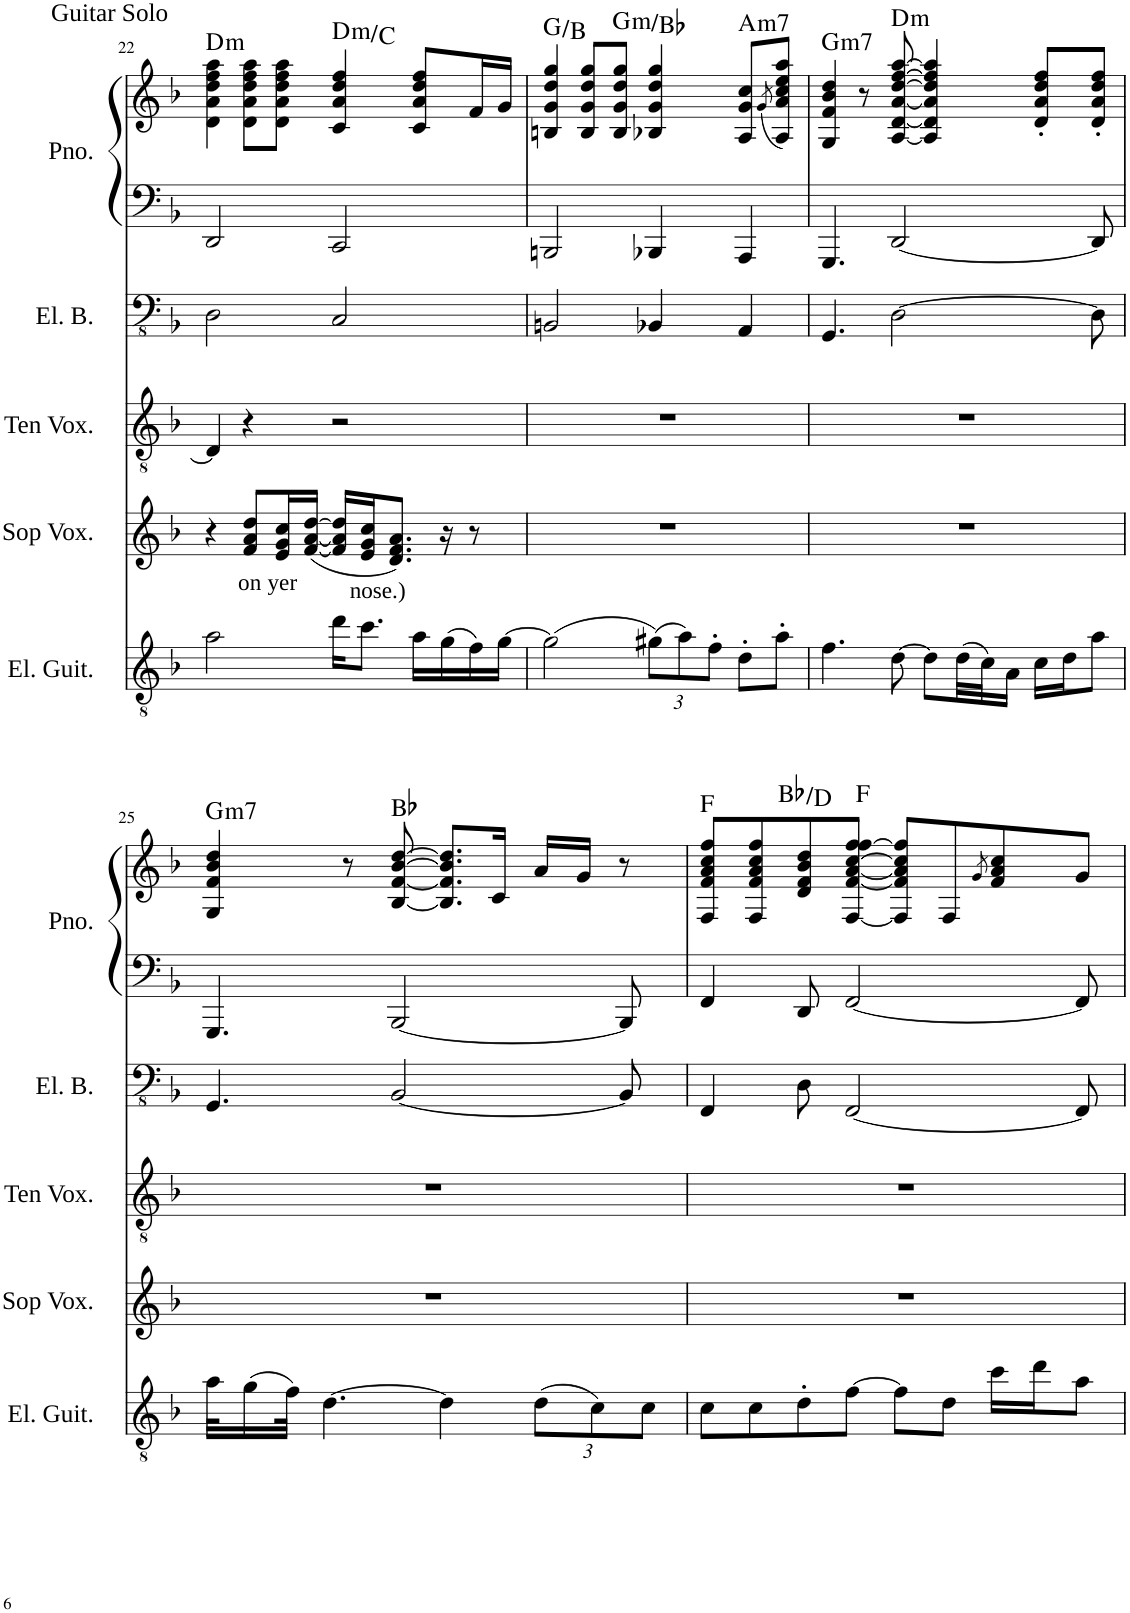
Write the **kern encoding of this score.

**kern	**kern	**text	**kern	**kern	**kern	**kern	**harte
*part5	*part4	*part4	*part3	*part2	*part1	*part1	*part1
*staff6	*staff5	*staff5	*staff4	*staff3	*staff2	*staff1	*
*I"Electric Guitar	*I"Soprano	*	*I"Tenor	*I"Electric Bass	*I"Piano	*	*
*I'El. Guit.	*	*	*	*I'El. B.	*I'Pno.	*	*
!!LO:PB:g=z
*clefGv2	*clefG2	*	*clefGv2	*clefFv4	*clefF4	*clefG2	*
*k[b-]	*k[b-]	*	*k[b-]	*k[b-]	*k[b-]	*k[b-]	*
*M4/4	*M4/4	*	*M4/4	*M4/4	*M4/4	*M4/4	*
=22	=22	=22	=22	=22	=22	=22	=22
!	!	!	!	!	!	!LO:TX:a:t=Guitar Solo	!LO:H:kt=m
2a\	4r	.	4D/]	2DD\	2DD/	4d\ 4a\ 4dd\ 4ff\ 4aa\	D:min
!	!	!LO:LY:b	!	!	!	!	!
.	8f/ 8a/ 8dd/L	on	4r	.	.	8d\ 8a\ 8dd\ 8ff\ 8aa\L	.
!	!	!LO:LY:b	!	!	!	!	!
.	16e/ 16g/ 16cc/L	yer	.	.	.	8d\ 8a\ 8dd\ 8ff\ 8aa\J	.
!	!	!LO:LY:b	!	!	!	!	!
.	([16f/ [16a/ [16dd/JJ	nose.)	.	.	.	.	.
!	!	!	!	!	!	!	!LO:H:kt=m
16dd\KL	16f/] 16a/] 16dd/]LL	.	2r	2CC/	2CC/	4c/ 4a/ 4dd/ 4ff/	D:min/b7
8.cc\J	16e/ 16g/ 16cc/J	.	.	.	.	.	.
.	8.d/ 8.f/ 8.a/J)	.	.	.	.	.	.
16a\LL	.	.	.	.	.	8c/ 8a/ 8dd/ 8ff/L	.
(16g\	16r	.	.	.	.	.	.
16f\)	8r	.	.	.	.	16f/L	.
[16g\JJ	.	.	.	.	.	16g/JJ	.
=23	=23	=23	=23	=23	=23	=23	=23
(2g\]	1r	.	1r	2BBBn/	2BBBn/	4Bn/ 4g/ 4dd/ 4gg/	G:maj/3
.	.	.	.	.	.	8B/ 8g/ 8dd/ 8gg/L	.
!	!	!	!	!	!	!	!LO:H:kt=m
.	.	.	.	.	.	8B/ 8g/ 8dd/ 8gg/J	G:min/b3
*Xbrackettup	*	*	*	*	*	*	*
(12g#X\L)	.	.	.	4BBB-X/	4BBB-X/	4B-X/ 4g/ 4dd/ 4gg/	.
12a\)	.	.	.	.	.	.	.
12f'\J	.	.	.	.	.	.	.
!	!	!	!	!	!	!	!LO:H:kt=m7
8d'\L	.	.	.	4AAA/	4AAA/	8A/ 8g/ 8cc/L	A:min7
.	.	.	.	.	.	(8qg/	.
8a'\J	.	.	.	.	.	8A/ 8a/ 8cc/ 8ee/ 8aa/J)	.
=24	=24	=24	=24	=24	=24	=24	=24
!	!	!	!	!	!	!	!LO:H:kt=m7
4.f\	1r	.	1r	4.GGG/	4.GGG/	4G/ 4f/ 4b-/ 4dd/	G:min7
.	.	.	.	.	.	8r	.
!	!	!	!	!	!	!	!LO:H:kt=m
[8d\	.	.	.	[2DD\	[2DD/	[8A/ [8d/ [8a/ [8dd/ [8ff/ [8aa/	D:min
8d\L]	.	.	.	.	.	4A/] 4d/] 4a/] 4dd/] 4ff/] 4aa/]	.
(32d\LL	.	.	.	.	.	.	.
32c\J)	.	.	.	.	.	.	.
16A\JJ	.	.	.	.	.	.	.
16c\LL	.	.	.	.	.	8d/' 8a/' 8dd/' 8ff/'L	.
16d\J	.	.	.	.	.	.	.
8a\J	.	.	.	8DD\]	8DD/]	8d/' 8a/' 8dd/' 8ff/'J	.
!!LO:LB:g=z
=25	=25	=25	=25	=25	=25	=25	=25
!	!	!	!	!	!	!	!LO:H:kt=m7
32a\KLL	1r	.	1r	4.GGG/	4.GGG/	4G/ 4f/ 4b-/ 4dd/	G:min7
(16g\	.	.	.	.	.	.	.
32f\JJk)	.	.	.	.	.	.	.
[4.d\	.	.	.	.	.	.	.
.	.	.	.	.	.	8r	.
.	.	.	.	[2BBB-/	[2BBB-/	[8B-/ [8f/ [8b-/ [8dd/	Bb:maj
4d\]	.	.	.	.	.	8.B-/] 8.f/] 8.b-/] 8.dd/]L	.
.	.	.	.	.	.	16c/Jk	.
(12d\L	.	.	.	.	.	16a/LL	.
.	.	.	.	.	.	16g/JJ	.
12c\)	.	.	.	.	.	.	.
.	.	.	.	8BBB-/]	8BBB-/]	8r	.
12c\J	.	.	.	.	.	.	.
=26	=26	=26	=26	=26	=26	=26	=26
8c\L	1r	.	1r	4FFF/	4FF/	8F/ 8f/ 8a/ 8cc/ 8ff/L	F:maj
8c\	.	.	.	.	.	8F/ 8f/ 8a/ 8cc/ 8ff/	.
8d'\	.	.	.	8DD\	8DD/	8d/ 8f/ 8b-/ 8dd/	Bb:maj/3
[8f\J	.	.	.	[2FFF/	[2FF/	[8F/ [8f/ [8a/ [8cc/ 8ff/ [8ff/J	F:maj
8f\L]	.	.	.	.	.	8F/] 8f/] 8a/] 8cc/] 8ff/]L	.
8d\J	.	.	.	.	.	8F/	.
.	.	.	.	.	.	8qg/	.
16cc\LL	.	.	.	.	.	8f/ 8a/ 8cc/	.
16dd\J	.	.	.	.	.	.	.
8a\J	.	.	.	8FFF/]	8FF/]	8g/J	.
=	=	=	=	=	=	=	=
*-	*-	*-	*-	*-	*-	*-	*-
